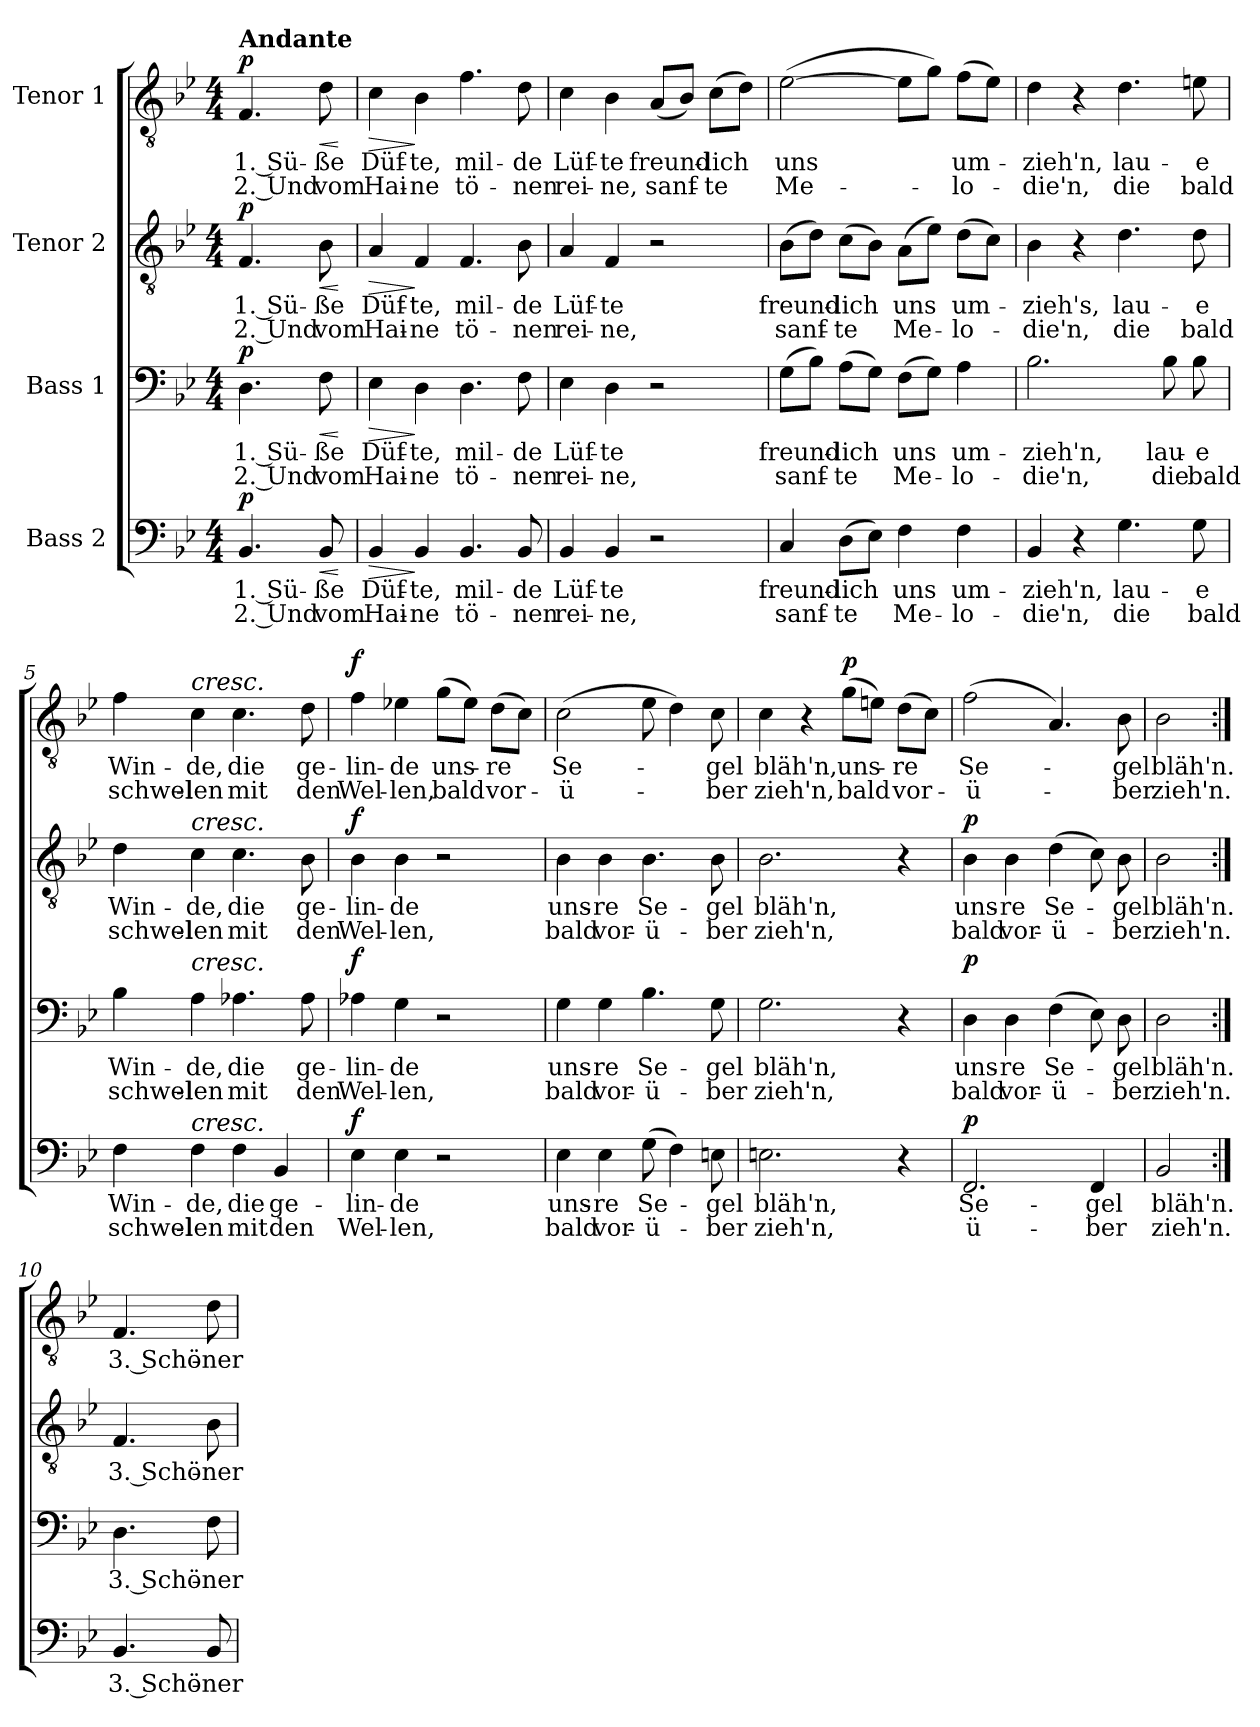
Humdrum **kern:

**kern	**text	**text	**dynam	**kern	**text	**text	**dynam	**kern	**text	**text	**dynam	**kern	**text	**text	**dynam
*part4	*part4	*part4	*part4	*part3	*part3	*part3	*part3	*part2	*part2	*part2	*part2	*part1	*part1	*part1	*part1
*staff4	*staff4	*staff4	*staff4	*staff3	*staff3	*staff3	*staff3	*staff2	*staff2	*staff2	*staff2	*staff1	*staff1	*staff1	*staff1
*I"Bass 2	*	*	*	*I"Bass 1	*	*	*	*I"Tenor 2	*	*	*	*I"Tenor 1	*	*	*
*clefF4	*	*	*	*clefF4	*	*	*	*clefGv2	*	*	*	*clefGv2	*	*	*
*k[b-e-]	*	*	*	*k[b-e-]	*	*	*	*k[b-e-]	*	*	*	*k[b-e-]	*	*	*
*M4/4	*	*	*	*M4/4	*	*	*	*M4/4	*	*	*	*M4/4	*	*	*
=	=	=	=	=	=	=	=	=	=	=	=	=	=	=	=
!	!	!	!	!	!	!	!	!	!	!	!	!LO:TX:a:B:t=Andante	!	!	!
!	!LO:LY:b	!LO:LY:b	!LO:DY:a	!	!LO:LY:b	!LO:LY:b	!LO:DY:a	!	!LO:LY:b	!LO:LY:b	!LO:DY:a	!	!LO:LY:b	!LO:LY:b	!LO:DY:a
4.BB-/	1. Sü-	2. Und	p	4.D\	1. Sü-	2. Und	p	4.F/	1. Sü-	2. Und	p	4.F/	1. Sü-	2. Und	p
!	!LO:LY:b	!LO:LY:b	!LO:HP:b	!	!LO:LY:b	!LO:LY:b	!LO:HP:b	!	!LO:LY:b	!LO:LY:b	!LO:HP:b	!	!LO:LY:b	!LO:LY:b	!LO:HP:b
8BB-/	-ße	vom	<	8F\	-ße	vom	<	8B-\	-ße	vom	<	8d\	-ße	vom	<
.	.	.	[	.	.	.	[	.	.	.	[	.	.	.	[
=1	=1	=1	=1	=1	=1	=1	=1	=1	=1	=1	=1	=1	=1	=1	=1
!	!LO:LY:b	!LO:LY:b	!LO:HP:b	!	!LO:LY:b	!LO:LY:b	!LO:HP:b	!	!LO:LY:b	!LO:LY:b	!LO:HP:b	!	!LO:LY:b	!LO:LY:b	!LO:HP:b
4BB-/	Düf-	Hai-	>	4E-\	Düf-	Hai-	>	4A/	Düf-	Hai-	>	4c\	Düf-	Hai-	>
!	!LO:LY:b	!LO:LY:b	!	!	!LO:LY:b	!LO:LY:b	!	!	!LO:LY:b	!LO:LY:b	!	!	!LO:LY:b	!LO:LY:b	!
4BB-/	-te,	-ne	]	4D\	-te,	-ne	]	4F/	-te,	-ne	]	4B-\	-te,	-ne	]
!	!LO:LY:b	!LO:LY:b	!	!	!LO:LY:b	!LO:LY:b	!	!	!LO:LY:b	!LO:LY:b	!	!	!LO:LY:b	!LO:LY:b	!
4.BB-/	mil-	tö-	.	4.D\	mil-	tö-	.	4.F/	mil-	tö-	.	4.f\	mil-	tö-	.
!	!LO:LY:b	!LO:LY:b	!	!	!LO:LY:b	!LO:LY:b	!	!	!LO:LY:b	!LO:LY:b	!	!	!LO:LY:b	!LO:LY:b	!
8BB-/	-de	-nen	.	8F\	-de	-nen	.	8B-\	-de	-nen	.	8d\	-de	-nen	.
=2	=2	=2	=2	=2	=2	=2	=2	=2	=2	=2	=2	=2	=2	=2	=2
!	!LO:LY:b	!LO:LY:b	!	!	!LO:LY:b	!LO:LY:b	!	!	!LO:LY:b	!LO:LY:b	!	!	!LO:LY:b	!LO:LY:b	!
4BB-/	Lüf-	rei-	.	4E-\	Lüf-	rei-	.	4A/	Lüf-	rei-	.	4c\	Lüf-	rei-	.
!	!LO:LY:b	!LO:LY:b	!	!	!LO:LY:b	!LO:LY:b	!	!	!LO:LY:b	!LO:LY:b	!	!	!LO:LY:b	!LO:LY:b	!
4BB-/	-te	-ne,	.	4D\	-te	-ne,	.	4F/	-te	-ne,	.	4B-\	-te	-ne,	.
!	!	!	!	!	!	!	!	!	!	!	!	!	!LO:LY:b	!LO:LY:b	!
2r	.	.	.	2r	.	.	.	2r	.	.	.	(8A/L	freund-	sanf-	.
.	.	.	.	.	.	.	.	.	.	.	.	8B-/J)	.	.	.
!	!	!	!	!	!	!	!	!	!	!	!	!	!LO:LY:b	!LO:LY:b	!
.	.	.	.	.	.	.	.	.	.	.	.	(8c\L	-lich	-te	.
.	.	.	.	.	.	.	.	.	.	.	.	8d\J)	.	.	.
=3	=3	=3	=3	=3	=3	=3	=3	=3	=3	=3	=3	=3	=3	=3	=3
!	!LO:LY:b	!LO:LY:b	!	!	!LO:LY:b	!LO:LY:b	!	!	!LO:LY:b	!LO:LY:b	!	!	!LO:LY:b	!LO:LY:b	!
4C/	freund-	sanf-	.	(8G\L	freund-	sanf-	.	(8B-\L	freund-	sanf-	.	([2e-\	uns	Me-	.
.	.	.	.	8B-\J)	.	.	.	8d\J)	.	.	.	.	.	.	.
!	!LO:LY:b	!LO:LY:b	!	!	!LO:LY:b	!LO:LY:b	!	!	!LO:LY:b	!LO:LY:b	!	!	!	!	!
(8D\L	-lich	-te	.	(8A\L	-lich	-te	.	(8c\L	-lich	-te	.	.	.	.	.
8E-\J)	.	.	.	8G\J)	.	.	.	8B-\J)	.	.	.	.	.	.	.
!	!LO:LY:b	!LO:LY:b	!	!	!LO:LY:b	!LO:LY:b	!	!	!LO:LY:b	!LO:LY:b	!	!	!	!	!
4F\	uns	Me-	.	(8F\L	uns	Me-	.	(8A\L	uns	Me-	.	8e-\L]	.	.	.
.	.	.	.	8G\J)	.	.	.	8e-\J)	.	.	.	8g\J)	.	.	.
!	!LO:LY:b	!LO:LY:b	!	!	!LO:LY:b	!LO:LY:b	!	!	!LO:LY:b	!LO:LY:b	!	!	!LO:LY:b	!LO:LY:b	!
4F\	um-	-lo-	.	4A\	um-	-lo-	.	(8d\L	um-	-lo-	.	(8f\L	um-	-lo-	.
.	.	.	.	.	.	.	.	8c\J)	.	.	.	8e-\J)	.	.	.
=4	=4	=4	=4	=4	=4	=4	=4	=4	=4	=4	=4	=4	=4	=4	=4
!	!LO:LY:b	!LO:LY:b	!	!	!LO:LY:b	!LO:LY:b	!	!	!LO:LY:b	!LO:LY:b	!	!	!LO:LY:b	!LO:LY:b	!
4BB-/	-zieh'n,	-die'n,	.	2.B-\	-zieh'n,	-die'n,	.	4B-\	-zieh's,	-die'n,	.	4d\	-zieh'n,	-die'n,	.
4r	.	.	.	.	.	.	.	4r	.	.	.	4r	.	.	.
!	!LO:LY:b	!LO:LY:b	!	!	!	!	!	!	!LO:LY:b	!LO:LY:b	!	!	!LO:LY:b	!LO:LY:b	!
4.G\	lau-	die	.	.	.	.	.	4.d\	lau-	die	.	4.d\	lau-	die	.
!	!	!	!	!	!LO:LY:b	!LO:LY:b	!	!	!	!	!	!	!	!	!
.	.	.	.	8B-\	lau-	die	.	.	.	.	.	.	.	.	.
!	!LO:LY:b	!LO:LY:b	!	!	!LO:LY:b	!LO:LY:b	!	!	!LO:LY:b	!LO:LY:b	!	!	!LO:LY:b	!LO:LY:b	!
8G\	-e	bald	.	8B-\	-e	bald	.	8d\	-e	bald	.	8en\	-e	bald	.
!!LO:LB:g=z
=5	=5	=5	=5	=5	=5	=5	=5	=5	=5	=5	=5	=5	=5	=5	=5
!	!LO:LY:b	!LO:LY:b	!	!	!LO:LY:b	!LO:LY:b	!	!	!LO:LY:b	!LO:LY:b	!	!	!LO:LY:b	!LO:LY:b	!
4F\	Win-	schwel-	.	4B-\	Win-	schwel-	.	4d\	Win-	schwel-	.	4f\	Win-	schwel-	.
!	!	!	!	!	!	!	!	!	!	!	!	!LO:TX:a:i:t=cresc.	!	!	!
!	!	!	!	!	!	!	!	!LO:TX:a:i:t=cresc.	!	!	!	!	!	!	!
!	!	!	!	!LO:TX:a:i:t=cresc.	!	!	!	!	!	!	!	!	!	!	!
!LO:TX:a:i:t=cresc.	!	!	!	!	!	!	!	!	!	!	!	!	!	!	!
!	!LO:LY:b	!LO:LY:b	!	!	!LO:LY:b	!LO:LY:b	!	!	!LO:LY:b	!LO:LY:b	!	!	!LO:LY:b	!LO:LY:b	!
4F\	-de,	-len	.	4A\	-de,	-len	.	4c\	-de,	-len	.	4c\	-de,	-len	.
!	!LO:LY:b	!LO:LY:b	!	!	!LO:LY:b	!LO:LY:b	!	!	!LO:LY:b	!LO:LY:b	!	!	!LO:LY:b	!LO:LY:b	!
4F\	die	mit	.	4.A-X\	die	mit	.	4.c\	die	mit	.	4.c\	die	mit	.
!	!LO:LY:b	!LO:LY:b	!	!	!	!	!	!	!	!	!	!	!	!	!
4BB-/	ge-	den	.	.	.	.	.	.	.	.	.	.	.	.	.
!	!	!	!	!	!LO:LY:b	!LO:LY:b	!	!	!LO:LY:b	!LO:LY:b	!	!	!LO:LY:b	!LO:LY:b	!
.	.	.	.	8A-\	ge-	den	.	8B-\	ge-	den	.	8d\	ge-	den	.
=6	=6	=6	=6	=6	=6	=6	=6	=6	=6	=6	=6	=6	=6	=6	=6
!	!LO:LY:b	!LO:LY:b	!LO:DY:a	!	!LO:LY:b	!LO:LY:b	!LO:DY:a	!	!LO:LY:b	!LO:LY:b	!LO:DY:a	!	!LO:LY:b	!LO:LY:b	!LO:DY:a
4E-\	-lin-	Wel-	f	4A-X\	-lin-	Wel-	f	4B-\	-lin-	Wel-	f	4f\	-lin-	Wel-	f
!	!LO:LY:b	!LO:LY:b	!	!	!LO:LY:b	!LO:LY:b	!	!	!LO:LY:b	!LO:LY:b	!	!	!LO:LY:b	!LO:LY:b	!
4E-\	-de	-len,	.	4G\	-de	-len,	.	4B-\	-de	-len,	.	4e-X\	-de	-len,	.
!	!	!	!	!	!	!	!	!	!	!	!	!	!LO:LY:b	!LO:LY:b	!
2r	.	.	.	2r	.	.	.	2r	.	.	.	(8g\L	uns-	bald	.
.	.	.	.	.	.	.	.	.	.	.	.	8e-\J)	.	.	.
!	!	!	!	!	!	!	!	!	!	!	!	!	!LO:LY:b	!LO:LY:b	!
.	.	.	.	.	.	.	.	.	.	.	.	(8d\L	-re	vor-	.
.	.	.	.	.	.	.	.	.	.	.	.	8c\J)	.	.	.
=7	=7	=7	=7	=7	=7	=7	=7	=7	=7	=7	=7	=7	=7	=7	=7
!	!LO:LY:b	!LO:LY:b	!	!	!LO:LY:b	!LO:LY:b	!	!	!LO:LY:b	!LO:LY:b	!	!	!LO:LY:b	!LO:LY:b	!
4E-\	uns-	bald	.	4G\	uns-	bald	.	4B-\	uns-	bald	.	(2c\	Se-	-ü-	.
!	!LO:LY:b	!LO:LY:b	!	!	!LO:LY:b	!LO:LY:b	!	!	!LO:LY:b	!LO:LY:b	!	!	!	!	!
4E-\	-re	vor-	.	4G\	-re	vor-	.	4B-\	-re	vor-	.	.	.	.	.
!	!LO:LY:b	!LO:LY:b	!	!	!LO:LY:b	!LO:LY:b	!	!	!LO:LY:b	!LO:LY:b	!	!	!	!	!
(8G\	Se-	-ü-	.	4.B-\	Se-	-ü-	.	4.B-\	Se-	-ü-	.	8e-\	.	.	.
4F\)	.	.	.	.	.	.	.	.	.	.	.	4d\)	.	.	.
!	!LO:LY:b	!LO:LY:b	!	!	!LO:LY:b	!LO:LY:b	!	!	!LO:LY:b	!LO:LY:b	!	!	!LO:LY:b	!LO:LY:b	!
8En\	-gel	-ber	.	8G\	-gel	-ber	.	8B-\	-gel	-ber	.	8c\	-gel	-ber	.
=8	=8	=8	=8	=8	=8	=8	=8	=8	=8	=8	=8	=8	=8	=8	=8
!	!LO:LY:b	!LO:LY:b	!	!	!LO:LY:b	!LO:LY:b	!	!	!LO:LY:b	!LO:LY:b	!	!	!LO:LY:b	!LO:LY:b	!
2.En\	bläh'n,	zieh'n,	.	2.G\	bläh'n,	zieh'n,	.	2.B-\	bläh'n,	zieh'n,	.	4c\	bläh'n,	zieh'n,	.
.	.	.	.	.	.	.	.	.	.	.	.	4r	.	.	.
!	!	!	!	!	!	!	!	!	!	!	!	!	!LO:LY:b	!LO:LY:b	!LO:DY:a
.	.	.	.	.	.	.	.	.	.	.	.	(8g\L	uns-	bald	p
.	.	.	.	.	.	.	.	.	.	.	.	8en\J)	.	.	.
!	!	!	!	!	!	!	!	!	!	!	!	!	!LO:LY:b	!LO:LY:b	!
4r	.	.	.	4r	.	.	.	4r	.	.	.	(8d\L	-re	vor-	.
.	.	.	.	.	.	.	.	.	.	.	.	8c\J)	.	.	.
=9	=9	=9	=9	=9	=9	=9	=9	=9	=9	=9	=9	=9	=9	=9	=9
!	!LO:LY:b	!LO:LY:b	!LO:DY:a	!	!LO:LY:b	!LO:LY:b	!LO:DY:a	!	!LO:LY:b	!LO:LY:b	!LO:DY:a	!	!LO:LY:b	!LO:LY:b	!
2.FF/	Se-	-ü-	p	4D\	uns-	bald	p	4B-\	uns-	bald	p	(2f\	Se-	-ü-	.
!	!	!	!	!	!LO:LY:b	!LO:LY:b	!	!	!LO:LY:b	!LO:LY:b	!	!	!	!	!
.	.	.	.	4D\	-re	vor-	.	4B-\	-re	vor-	.	.	.	.	.
!	!	!	!	!	!LO:LY:b	!LO:LY:b	!	!	!LO:LY:b	!LO:LY:b	!	!	!	!	!
.	.	.	.	(4F\	Se-	-ü-	.	(4d\	Se-	-ü-	.	4.A/)	.	.	.
!	!LO:LY:b	!LO:LY:b	!	!	!	!	!	!	!	!	!	!	!	!	!
4FF/	-gel	-ber	.	8E-\)	.	.	.	8c\)	.	.	.	.	.	.	.
!	!	!	!	!	!LO:LY:b	!LO:LY:b	!	!	!LO:LY:b	!LO:LY:b	!	!	!LO:LY:b	!LO:LY:b	!
.	.	.	.	8D\	-gel	-ber	.	8B-\	-gel	-ber	.	8B-\	-gel	-ber	.
=10	=10	=10	=10	=10	=10	=10	=10	=10	=10	=10	=10	=10	=10	=10	=10
!	!LO:LY:b	!LO:LY:b	!	!	!LO:LY:b	!LO:LY:b	!	!	!LO:LY:b	!LO:LY:b	!	!	!LO:LY:b	!LO:LY:b	!
2BB-/	bläh'n.	-zieh'n.	.	2D\	bläh'n.	-zieh'n.	.	2B-\	bläh'n.	-zieh'n.	.	2B-\	bläh'n.	zieh'n.	.
!!LO:PB:g=z
=10X1:|!	=10X1:|!	=10X1:|!	=10X1:|!	=10X1:|!	=10X1:|!	=10X1:|!	=10X1:|!	=10X1:|!	=10X1:|!	=10X1:|!	=10X1:|!	=10X1:|!	=10X1:|!	=10X1:|!	=10X1:|!
!	!LO:LY:b	!	!	!	!LO:LY:b	!	!	!	!LO:LY:b	!	!	!	!LO:LY:b	!	!
4.BB-/	3. Schö-	.	.	4.D\	3. Schö-	.	.	4.F/	3. Schö-	.	.	4.F/	3. Schö-	.	.
!	!LO:LY:b	!	!	!	!LO:LY:b	!	!	!	!LO:LY:b	!	!	!	!LO:LY:b	!	!
8BB-/	-ner	.	.	8F\	-ner	.	.	8B-\	-ner	.	.	8d\	-ner	.	.
=	=	=	=	=	=	=	=	=	=	=	=	=	=	=	=
*-	*-	*-	*-	*-	*-	*-	*-	*-	*-	*-	*-	*-	*-	*-	*-
